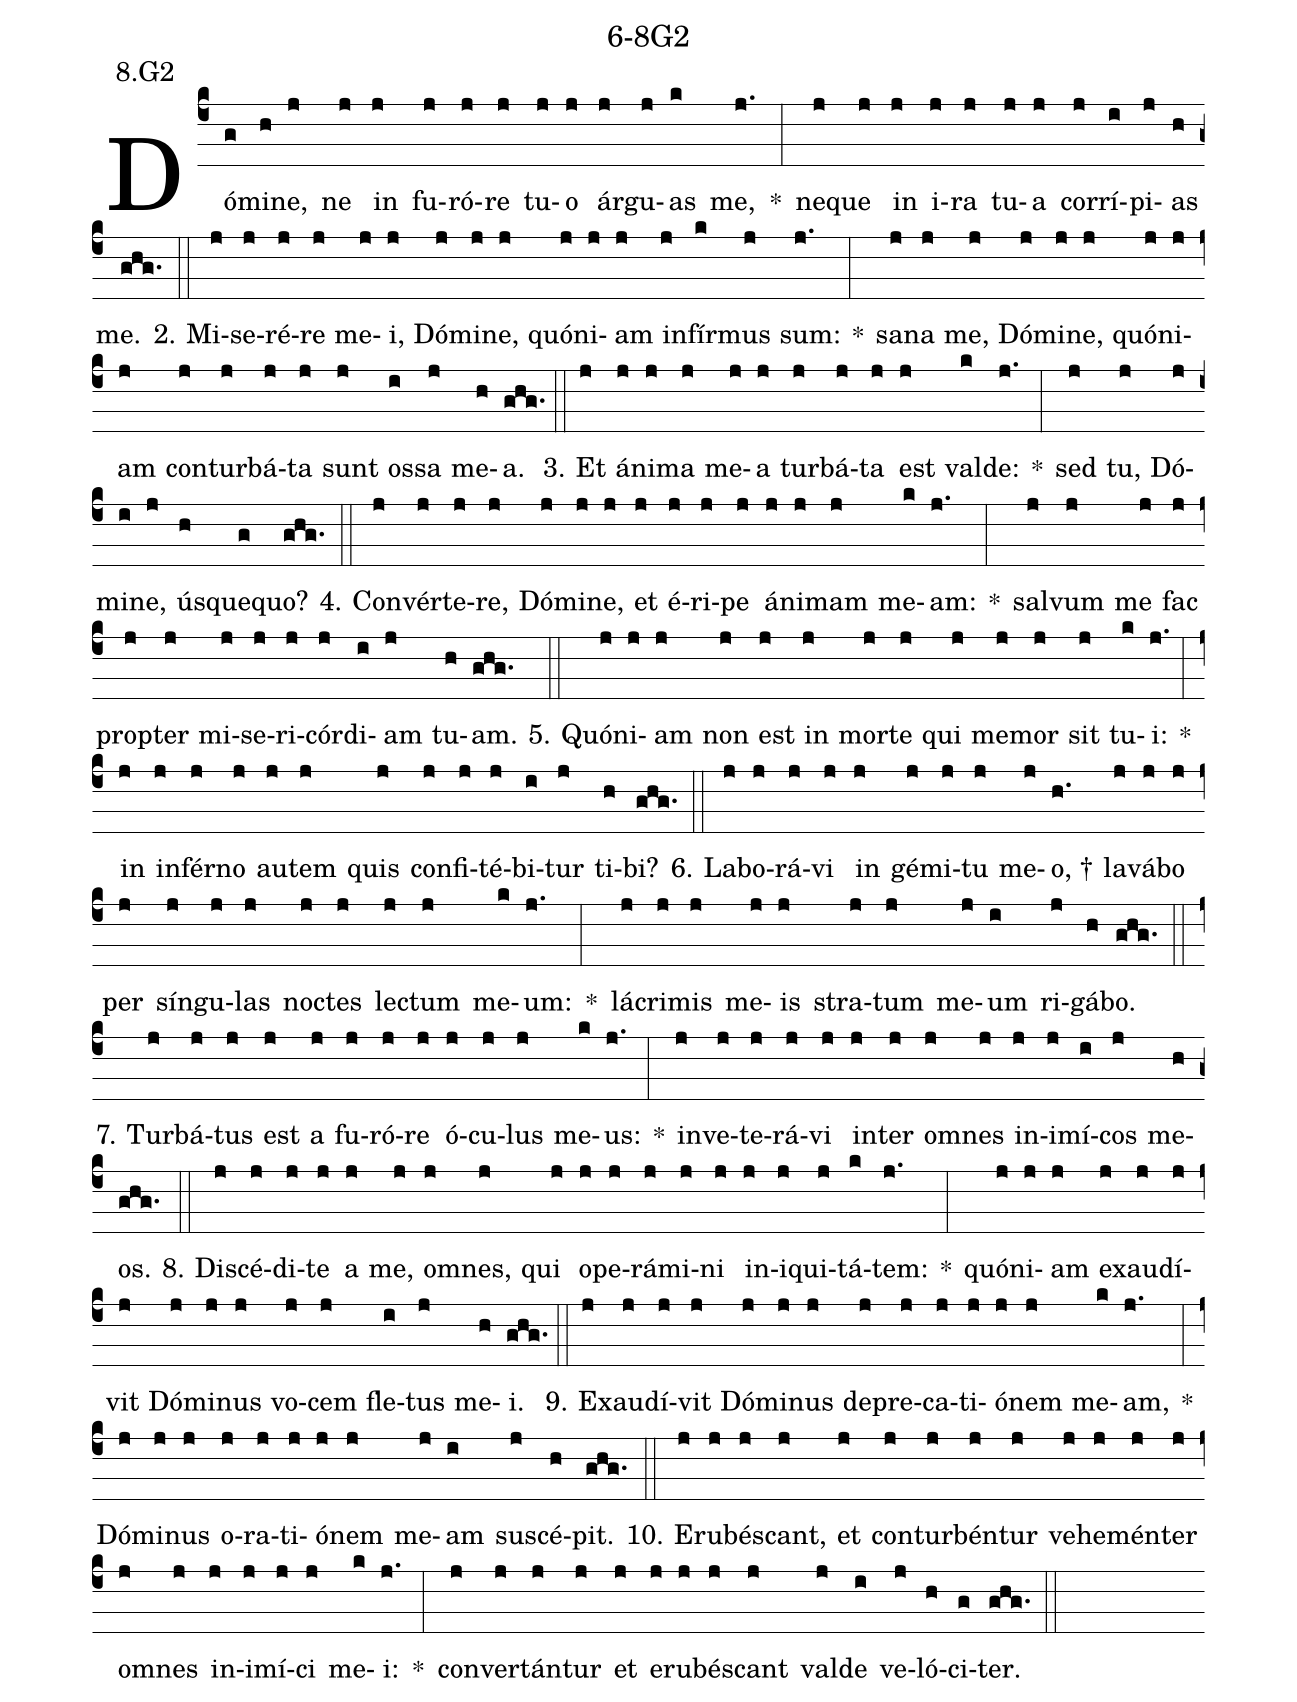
name: 6-8G2;
annotation: 8.G2;
%%
(c4)Dó(g)mi(h)ne,(j) ne(j) in(j) fu(j)ró(j)re(j) tu(j)o(j) ár(j)gu(j)as(k) me,(j.) *(:) ne(j)que(j) in(j) i(j)ra(j) tu(j)a(j) cor(j)rí(i)pi(j)as(h) me.(ghg.) (::)
2. Mi(j)se(j)ré(j)re(j) me(j)i,(j) Dó(j)mi(j)ne,(j) quón(j)i(j)am(j) in(j)fír(k)mus(j) sum:(j.) *(:) sa(j)na(j) me,(j) Dó(j)mi(j)ne,(j) quón(j)i(j)am(j) con(j)tur(j)bá(j)ta(j) sunt(j) os(i)sa(j) me(h)a.(ghg.) (::)
3. Et(j) á(j)ni(j)ma(j) me(j)a(j) tur(j)bá(j)ta(j) est(j) val(k)de:(j.) *(:) sed(j) tu,(j) Dó(j)mi(i)ne,(j) ús(h)que(g)quo?(ghg.) (::)
4. Con(j)vér(j)te(j)re,(j) Dó(j)mi(j)ne,(j) et(j) é(j)ri(j)pe(j) á(j)ni(j)mam(j) me(k)am:(j.) *(:) sal(j)vum(j) me(j) fac(j) prop(j)ter(j) mi(j)se(j)ri(j)cór(j)di(i)am(j) tu(h)am.(ghg.) (::)
5. Quón(j)i(j)am(j) non(j) est(j) in(j) mor(j)te(j) qui(j) me(j)mor(j) sit(j) tu(k)i:(j.) *(:) in(j) in(j)fér(j)no(j) au(j)tem(j) quis(j) con(j)fi(j)té(j)bi(i)tur(j) ti(h)bi?(ghg.) (::)
6. La(j)bo(j)rá(j)vi(j) in(j) gé(j)mi(j)tu(j) me(j)o, †(h.) la(j)vá(j)bo(j) per(j) sín(j)gu(j)las(j) noc(j)tes(j) lec(j)tum(j) me(k)um:(j.) *(:) lá(j)cri(j)mis(j) me(j)is(j) stra(j)tum(j) me(j)um(i) ri(j)gá(h)bo.(ghg.) (::)
7. Tur(j)bá(j)tus(j) est(j) a(j) fu(j)ró(j)re(j) ó(j)cu(j)lus(j) me(k)us:(j.) *(:) in(j)ve(j)te(j)rá(j)vi(j) in(j)ter(j) om(j)nes(j) in(j)i(j)mí(i)cos(j) me(h)os.(ghg.) (::)
8. Di(j)scé(j)di(j)te(j) a(j) me,(j) om(j)nes,(j) qui(j) o(j)pe(j)rá(j)mi(j)ni(j) in(j)i(j)qui(j)tá(k)tem:(j.) *(:) quón(j)i(j)am(j) ex(j)au(j)dí(j)vit(j) Dó(j)mi(j)nus(j) vo(j)cem(j) fle(i)tus(j) me(h)i.(ghg.) (::)
9. Ex(j)au(j)dí(j)vit(j) Dó(j)mi(j)nus(j) de(j)pre(j)ca(j)ti(j)ó(j)nem(j) me(k)am,(j.) *(:) Dó(j)mi(j)nus(j) o(j)ra(j)ti(j)ó(j)nem(j) me(j)am(i) su(j)scé(h)pit.(ghg.) (::)
10. E(j)ru(j)bés(j)cant,(j) et(j) con(j)tur(j)bén(j)tur(j) ve(j)he(j)mén(j)ter(j) om(j)nes(j) in(j)i(j)mí(j)ci(j) me(k)i:(j.) *(:) con(j)ver(j)tán(j)tur(j) et(j) e(j)ru(j)bés(j)cant(j) val(j)de(i) ve(j)ló(h)ci(g)ter.(ghg.) (::)
